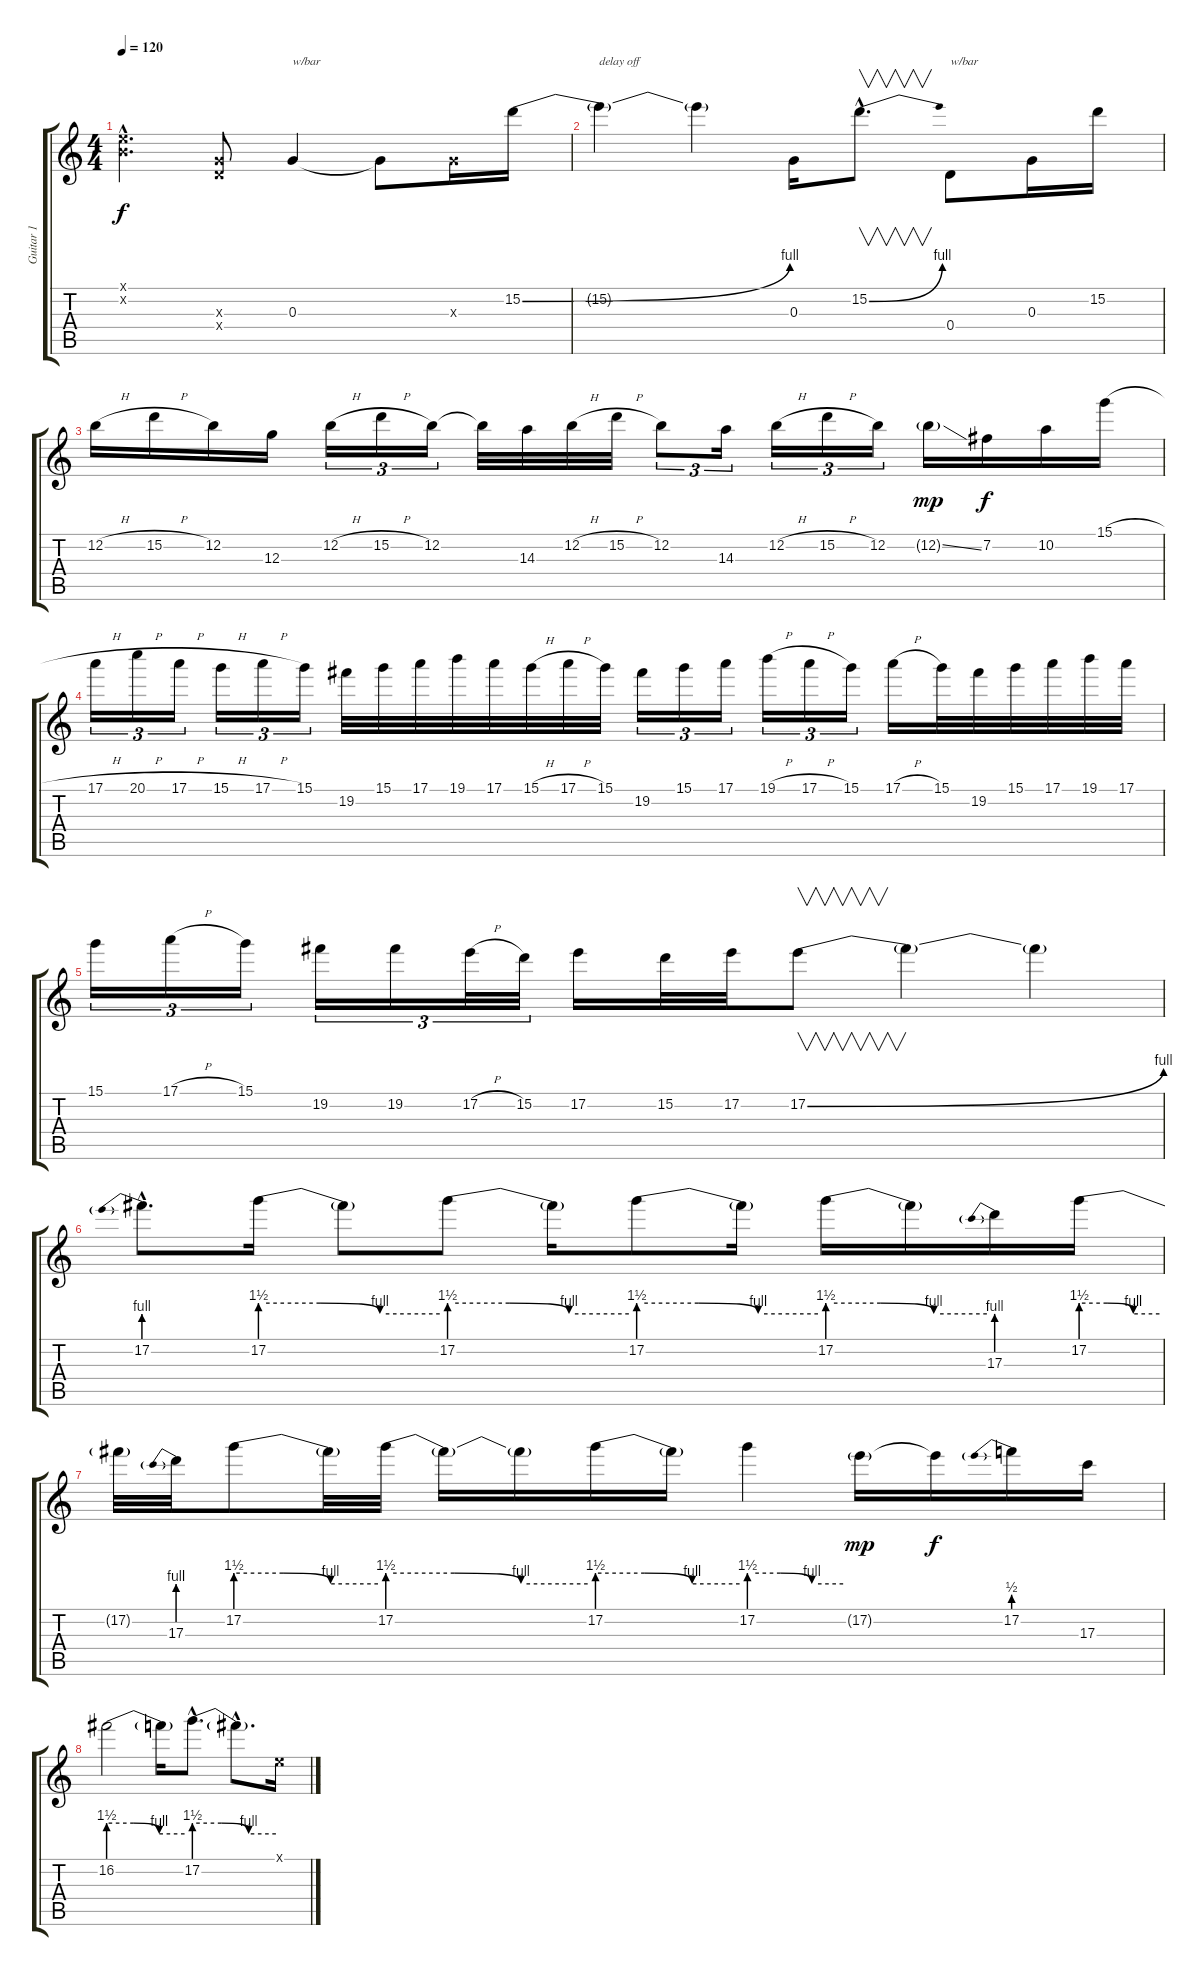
\track ("Guitar 1" "Guitar 1") {instrument distortionguitar}
\staff {score tabs}
\tuning (E4 B3 G3 D3 A2 E2) {hide}
\ts (4 4)
\tempo 120
\clef g2
\ks c
(0.1{hac x} 0.2{hac x}).4{d dy f} (0.3{x} 0.4{x}).8 0.3.4{txt "w/bar"} 0.3{t}.8 0.3{x}.16 15.2{be (bend 0 0 60 4)}.16 |
15.2{t}.4{txt "delay off"} 15.2{t}.4 0.3.16 15.2{be (bend 0 0 60 4) hac}.8{v d} 0.4.8{txt "w/bar"} 0.3.16 15.2.16 |
12.2{h}.16 15.2{h}.16 12.2.16 12.3.16 12.2{h}.16{tu (3 2)} 15.2{h}.16{tu (3 2)} 12.2.16{tu (3 2)} 12.2{t}.32 14.3.32 12.2{h}.32 15.2{h}.32 12.2.8{tu (3 2)} 14.3.16{tu (3 2)} 12.2{h}.16{tu (3 2)} 15.2{h}.16{tu (3 2)} 12.2.16{tu (3 2)} 12.2{ss g}.16{dy mp} 7.2.16{dy f} 10.2.16 15.1{h}.16 |
17.1{h}.16{tu (3 2)} 20.1{h}.16{tu (3 2)} 17.1{h}.16{tu (3 2)} 15.1{h}.16{tu (3 2)} 17.1{h}.16{tu (3 2)} 15.1.16{tu (3 2)} 19.2.32 15.1.32 17.1.32 19.1.32 17.1.32 15.1{h}.32 17.1{h}.32 15.1.32 19.2.16{tu (3 2)} 15.1.16{tu (3 2)} 17.1.16{tu (3 2)} 19.1{h}.16{tu (3 2)} 17.1{h}.16{tu (3 2)} 15.1.16{tu (3 2)} 17.1{h}.16 15.1.32 19.2.32 15.1.32 17.1.32 19.1.32 17.1.32 |
15.1.16{tu (3 2)} 17.1{h}.16{tu (3 2)} 15.1.16{tu (3 2)} 19.2.16{tu (3 2)} 19.2.16{tu (3 2)} 17.2{h}.32{tu (3 2)} 15.2.32{tu (3 2)} 17.2.16 15.2.32 17.2.32 17.2{be (bend 0 0 60 4)}.8{v} 17.2{t}.4 17.2{t}.4 |
17.2{be (prebend 0 4 60 4) hac}.8{d} 17.2{be (custom 0 6 20 6 40 4 60 4)}.16 17.2{t}.8 17.2{be (custom 0 6 20 6 40 4 60 4)}.8 17.2{t}.16 17.2{be (custom 0 6 20 6 40 4 60 4)}.8 17.2{t}.16 17.2{be (custom 0 6 20 6 40 4 60 4)}.16 17.2{t}.16 17.3{be (prebend 0 4 60 4)}.16 17.2{be (custom 0 6 20 6 40 4 60 4)}.16 |
17.2{t}.32 17.3{be (prebend 0 4 60 4)}.32 17.2{be (custom 0 6 20 6 40 4 60 4)}.8 17.2{t}.32 17.2{be (custom 0 6 20 6 40 4 60 4)}.32 17.2{t}.16 17.2{t}.16 17.2{be (custom 0 6 20 6 40 4 60 4)}.16 17.2{t}.16 17.2{be (custom 0 6 20 6 40 4 60 4)}.4 17.2{g}.16{dy mp} 17.2{t}.16{dy f} 17.2{be (prebend 0 2 60 2)}.16 17.3.16 |
16.2{be (custom 0 6 20 6 40 4 60 4)}.2 16.2{t}.16 17.2{be (custom 0 6 20 6 40 4 60 4) hac}.8{d} 17.2{hac t}.8{d} 0.1{x}.16
